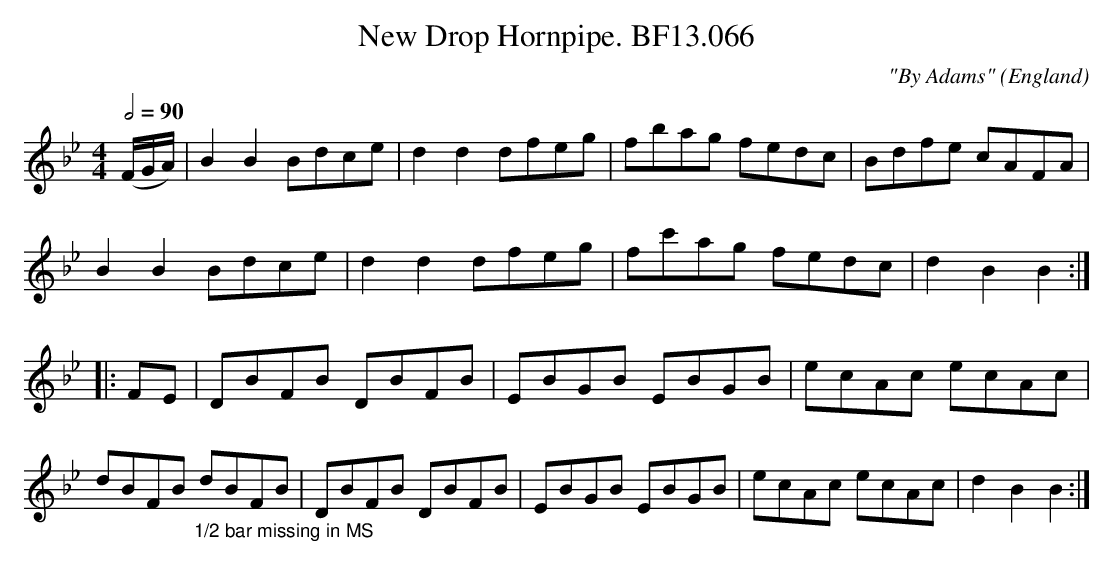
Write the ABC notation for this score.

X:1
T:New Drop Hornpipe. BF13.066
C:"By Adams"
L:1/8
M:4/4
O:England
Q:1/2=90
K:Bb
(F/G/A/)|B2B2Bdce|d2d2dfeg|fbag fedc|Bdfe cAFA|!
B2B2Bdce|d2d2dfeg|fc'ag fedc|d2B2B2:|!
|:FE|DBFB DBFB|EBGB EBGB |ecAc ecAc|\
dBFB"_1/2 bar missing in MS" dBFB|
DBFB DBFB|EBGB EBGB|ecAc ecAc|d2B2B2:|
